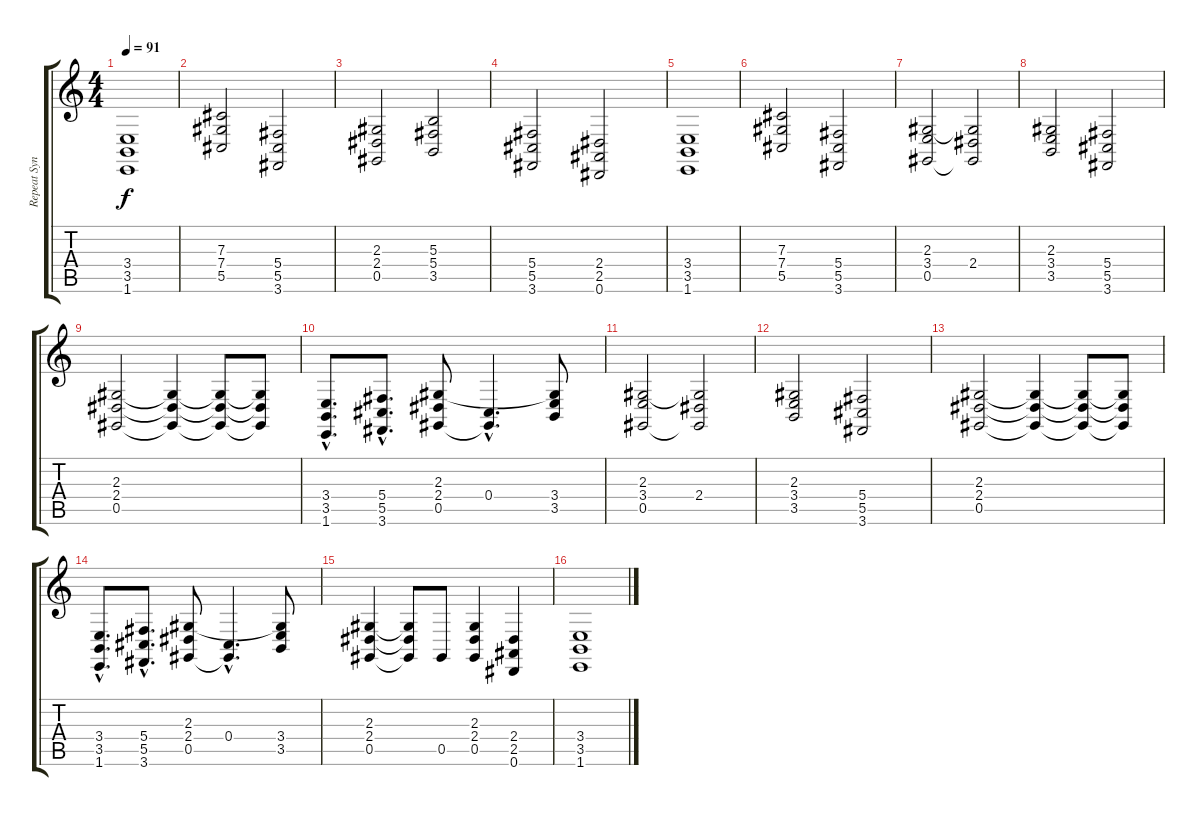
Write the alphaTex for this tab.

\track ("Repeat Synth" "Repeat Syn") {instrument synthstrings2}
\staff {score tabs}
\tuning (Eb4 Bb3 Gb3 Db3 Ab2 Eb2) {hide}
\ts (4 4)
\tempo 91
\clef g2
\ks c
(3.4 3.5 1.6).1{dy f} |
(7.3 7.4 5.5).2 (5.4 5.5 3.6).2 |
(2.3 2.4 0.5).2 (5.3 5.4 3.5).2 |
(5.4 5.5 3.6).2 (2.4 2.5 0.6).2 |
(3.4 3.5 1.6).1 |
(7.3 7.4 5.5).2 (5.4 5.5 3.6).2 |
(2.3 3.4 0.5).2 (2.3{t} 2.4 0.5{t}).2 |
(2.3 3.4 3.5).2 (5.4 5.5 3.6).2 |
(2.3 2.4 0.5).2 (2.3{t} 2.4{t} 0.5{t}).4 (2.3{t} 2.4{t} 0.5{t}).8 (2.3{t} 2.4{t} 0.5{t}).8 |
(3.4{hac} 3.5{hac} 1.6{hac}).8{d} (5.4{hac} 5.5{hac} 3.6{hac}).8{d} (2.3 2.4 0.5).8 (0.4{hac} 0.5{hac t}).4{d} (2.3{t} 3.4 3.5).8 |
(2.3 3.4 0.5).2 (2.3{t} 2.4 0.5{t}).2 |
(2.3 3.4 3.5).2 (5.4 5.5 3.6).2 |
(2.3 2.4 0.5).2 (2.3{t} 2.4{t} 0.5{t}).4 (2.3{t} 2.4{t} 0.5{t}).8 (2.3{t} 2.4{t} 0.5{t}).8 |
(3.4{hac} 3.5{hac} 1.6{hac}).8{d} (5.4{hac} 5.5{hac} 3.6{hac}).8{d} (2.3 2.4 0.5).8 (0.4{hac} 0.5{hac t}).4{d} (2.3{t} 3.4 3.5).8 |
(2.3 2.4 0.5).4 (2.3{t} 2.4{t} 0.5{t}).8 0.5.8 (2.3 2.4 0.5).4 (2.4 2.5 0.6).4 |
(3.4 3.5 1.6).1{volume 0}
